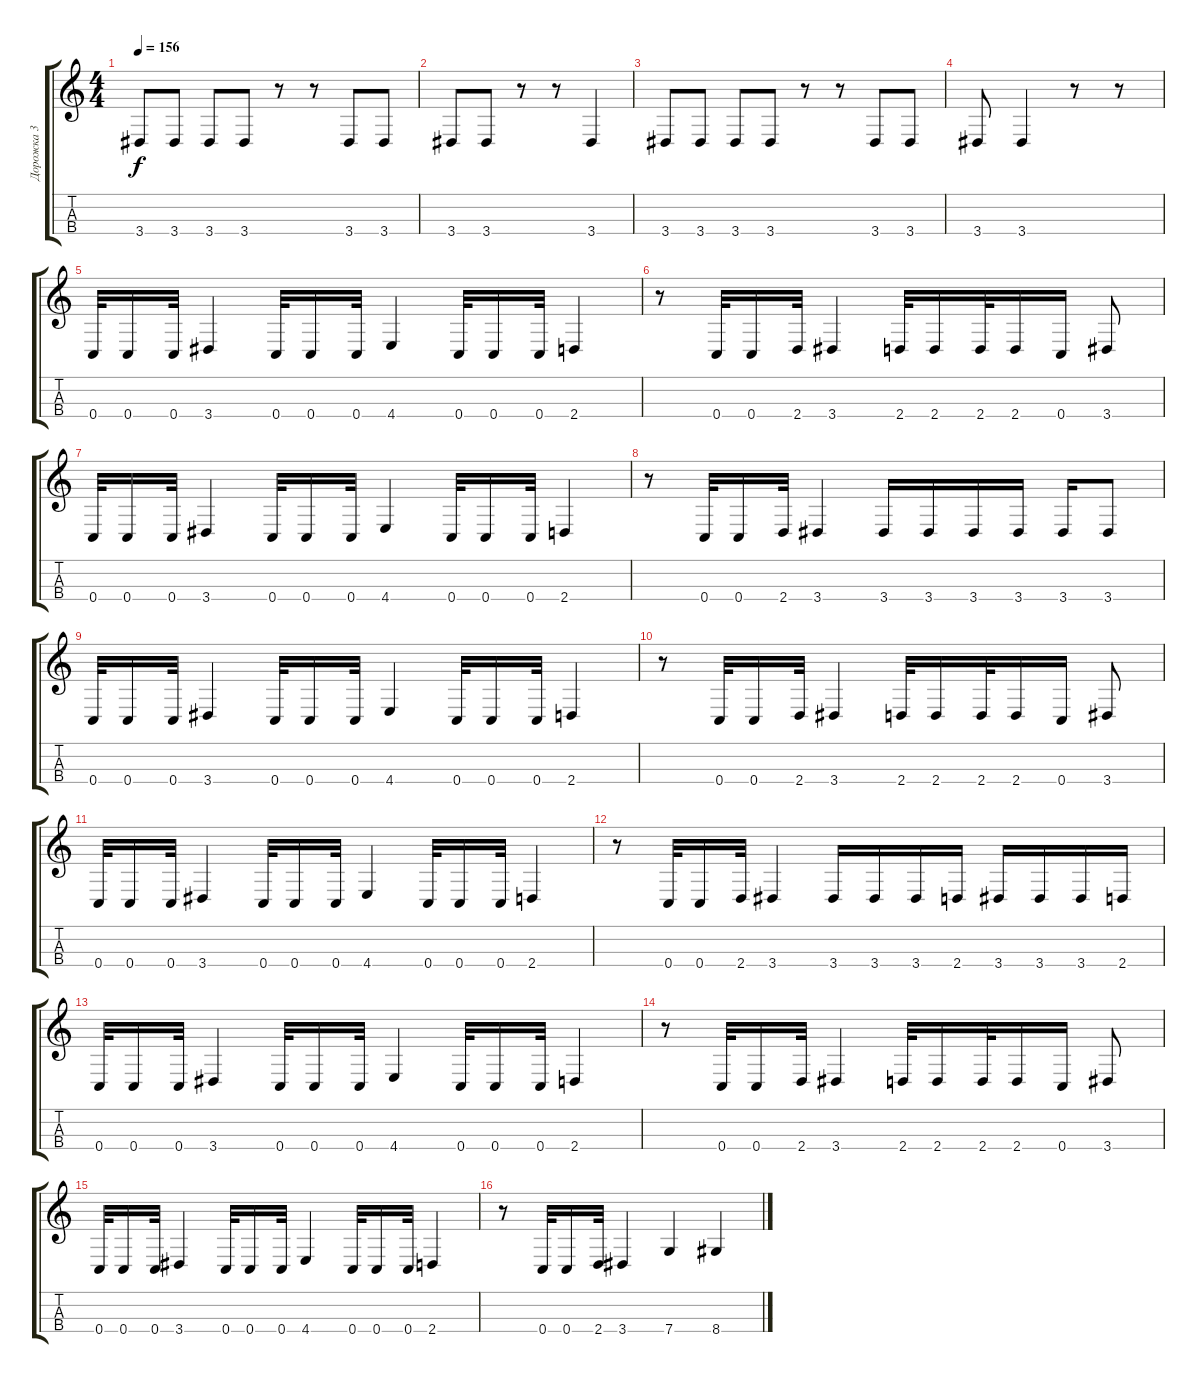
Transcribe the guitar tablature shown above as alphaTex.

\track ("Дорожка 3" "Дорожка 3") {instrument electricbassfinger}
\staff {score tabs}
\tuning (F3 C3 G2 C2) {hide}
\ts (4 4)
\tempo 156
\clef g2
\ks c
3.4.8{dy f} 3.4.8 3.4.8 3.4.8 r.8 r.8 3.4.8 3.4.8 |
3.4.8 3.4.8 r.8 r.8 3.4.4 |
3.4.8 3.4.8 3.4.8 3.4.8 r.8 r.8 3.4.8 3.4.8 |
3.4.8 3.4.4 r.8 r.8 |
0.4.32 0.4.16 0.4.32 3.4.4 0.4.32 0.4.16 0.4.32 4.4.4 0.4.32 0.4.16 0.4.32 2.4.4 |
r.8 0.4.32 0.4.16 2.4.32 3.4.4 2.4.32 2.4.16 2.4.32 2.4.16 0.4.16 3.4.8 |
0.4.32 0.4.16 0.4.32 3.4.4 0.4.32 0.4.16 0.4.32 4.4.4 0.4.32 0.4.16 0.4.32 2.4.4 |
r.8 0.4.32 0.4.16 2.4.32 3.4.4 3.4.16 3.4.16 3.4.16 3.4.16 3.4.16 3.4.8 |
0.4.32 0.4.16 0.4.32 3.4.4 0.4.32 0.4.16 0.4.32 4.4.4 0.4.32 0.4.16 0.4.32 2.4.4 |
r.8 0.4.32 0.4.16 2.4.32 3.4.4 2.4.32 2.4.16 2.4.32 2.4.16 0.4.16 3.4.8 |
0.4.32 0.4.16 0.4.32 3.4.4 0.4.32 0.4.16 0.4.32 4.4.4 0.4.32 0.4.16 0.4.32 2.4.4 |
r.8 0.4.32 0.4.16 2.4.32 3.4.4 3.4.16 3.4.16 3.4.16 2.4.16 3.4.16 3.4.16 3.4.16 2.4.16 |
0.4.32 0.4.16 0.4.32 3.4.4 0.4.32 0.4.16 0.4.32 4.4.4 0.4.32 0.4.16 0.4.32 2.4.4 |
r.8 0.4.32 0.4.16 2.4.32 3.4.4 2.4.32 2.4.16 2.4.32 2.4.16 0.4.16 3.4.8 |
0.4.32 0.4.16 0.4.32 3.4.4 0.4.32 0.4.16 0.4.32 4.4.4 0.4.32 0.4.16 0.4.32 2.4.4 |
r.8 0.4.32 0.4.16 2.4.32 3.4.4 7.4.4 8.4.4
